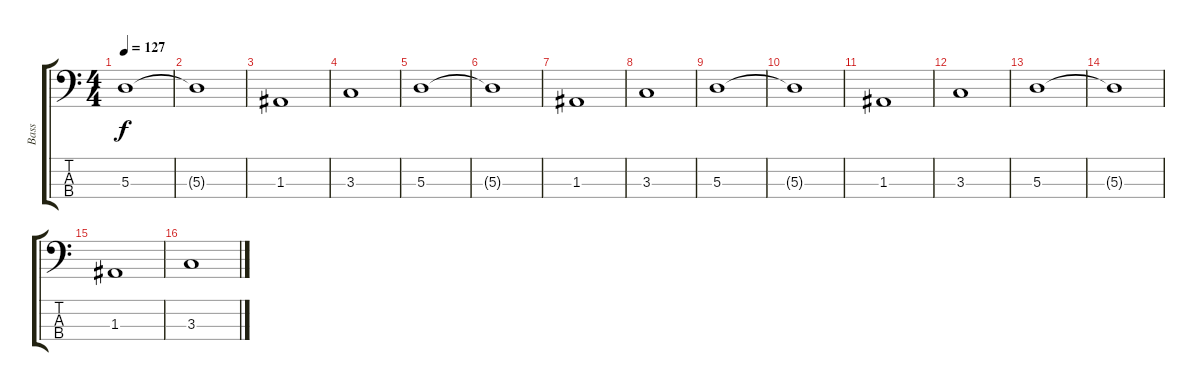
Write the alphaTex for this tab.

\track ("Bass" "Bass") {instrument electricbassfinger}
\staff {score tabs}
\tuning (G2 D2 A1 E1) {hide}
\ts (4 4)
\tempo 127
\clef f4
\ks c
5.3.1{dy f} |
5.3{t}.1 |
1.3.1 |
3.3.1 |
5.3.1 |
5.3{t}.1 |
1.3.1 |
3.3.1 |
5.3.1 |
5.3{t}.1 |
1.3.1 |
3.3.1 |
5.3.1 |
5.3{t}.1 |
1.3.1 |
3.3.1
